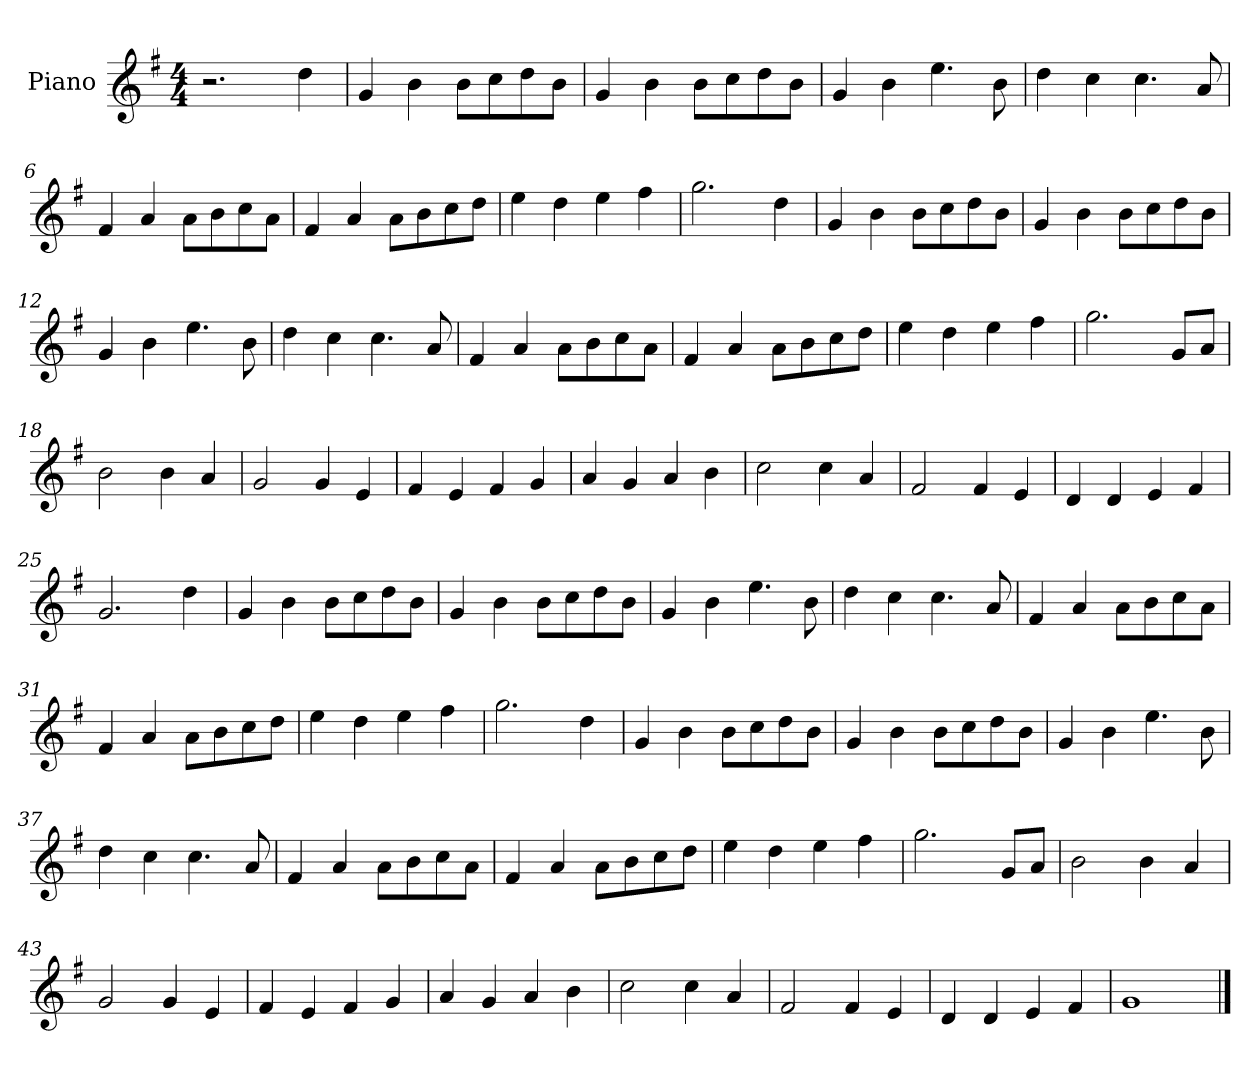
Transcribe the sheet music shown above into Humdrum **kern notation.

**kern
*part1
*staff1
*I"Piano
*I'Pno
*clefG2
*k[f#]
*M4/4
=1
2.r
4dd\
=2
4g/
4b\
8b\L
8cc\
8dd\
8b\J
=3
4g/
4b\
8b\L
8cc\
8dd\
8b\J
=4
4g/
4b\
4.ee\
8b\
=5
4dd\
4cc\
4.cc\
8a/
=6
4f#/
4a/
8a\L
8b\
8cc\
8a\J
=7
4f#/
4a/
8a\L
8b\
8cc\
8dd\J
=8
4ee\
4dd\
4ee\
4ff#\
=9
2.gg\
4dd\
=10
4g/
4b\
8b\L
8cc\
8dd\
8b\J
=11
4g/
4b\
8b\L
8cc\
8dd\
8b\J
=12
4g/
4b\
4.ee\
8b\
=13
4dd\
4cc\
4.cc\
8a/
=14
4f#/
4a/
8a\L
8b\
8cc\
8a\J
=15
4f#/
4a/
8a\L
8b\
8cc\
8dd\J
=16
4ee\
4dd\
4ee\
4ff#\
=17
2.gg\
8g/L
8a/J
=18
2b\
4b\
4a/
=19
2g/
4g/
4e/
=20
4f#/
4e/
4f#/
4g/
=21
4a/
4g/
4a/
4b\
=22
2cc\
4cc\
4a/
=23
2f#/
4f#/
4e/
=24
4d/
4d/
4e/
4f#/
=25
2.g/
4dd\
=26
4g/
4b\
8b\L
8cc\
8dd\
8b\J
=27
4g/
4b\
8b\L
8cc\
8dd\
8b\J
=28
4g/
4b\
4.ee\
8b\
=29
4dd\
4cc\
4.cc\
8a/
=30
4f#/
4a/
8a\L
8b\
8cc\
8a\J
=31
4f#/
4a/
8a\L
8b\
8cc\
8dd\J
=32
4ee\
4dd\
4ee\
4ff#\
=33
2.gg\
4dd\
=34
4g/
4b\
8b\L
8cc\
8dd\
8b\J
=35
4g/
4b\
8b\L
8cc\
8dd\
8b\J
=36
4g/
4b\
4.ee\
8b\
=37
4dd\
4cc\
4.cc\
8a/
=38
4f#/
4a/
8a\L
8b\
8cc\
8a\J
=39
4f#/
4a/
8a\L
8b\
8cc\
8dd\J
=40
4ee\
4dd\
4ee\
4ff#\
=41
2.gg\
8g/L
8a/J
=42
2b\
4b\
4a/
=43
2g/
4g/
4e/
=44
4f#/
4e/
4f#/
4g/
=45
4a/
4g/
4a/
4b\
=46
2cc\
4cc\
4a/
=47
2f#/
4f#/
4e/
=48
4d/
4d/
4e/
4f#/
=49
1g
==
*-
